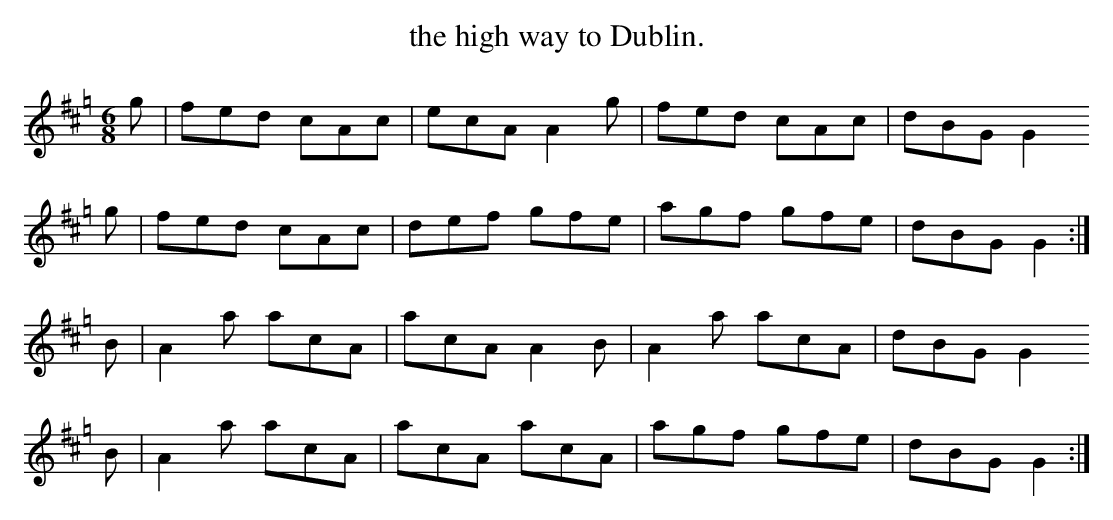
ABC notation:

X:1
T:the high way to Dublin.
L:1/8
M:6/8
K:Hp
g|fed cAc|ecA A2g|fed cAc|dBG G2
g|fed cAc|def gfe|agf gfe|dBG G2:|
B|A2a acA|acA A2B|A2a acA|dBG G2
B|A2a acA|acA acA|agf gfe|dBG G2:|
